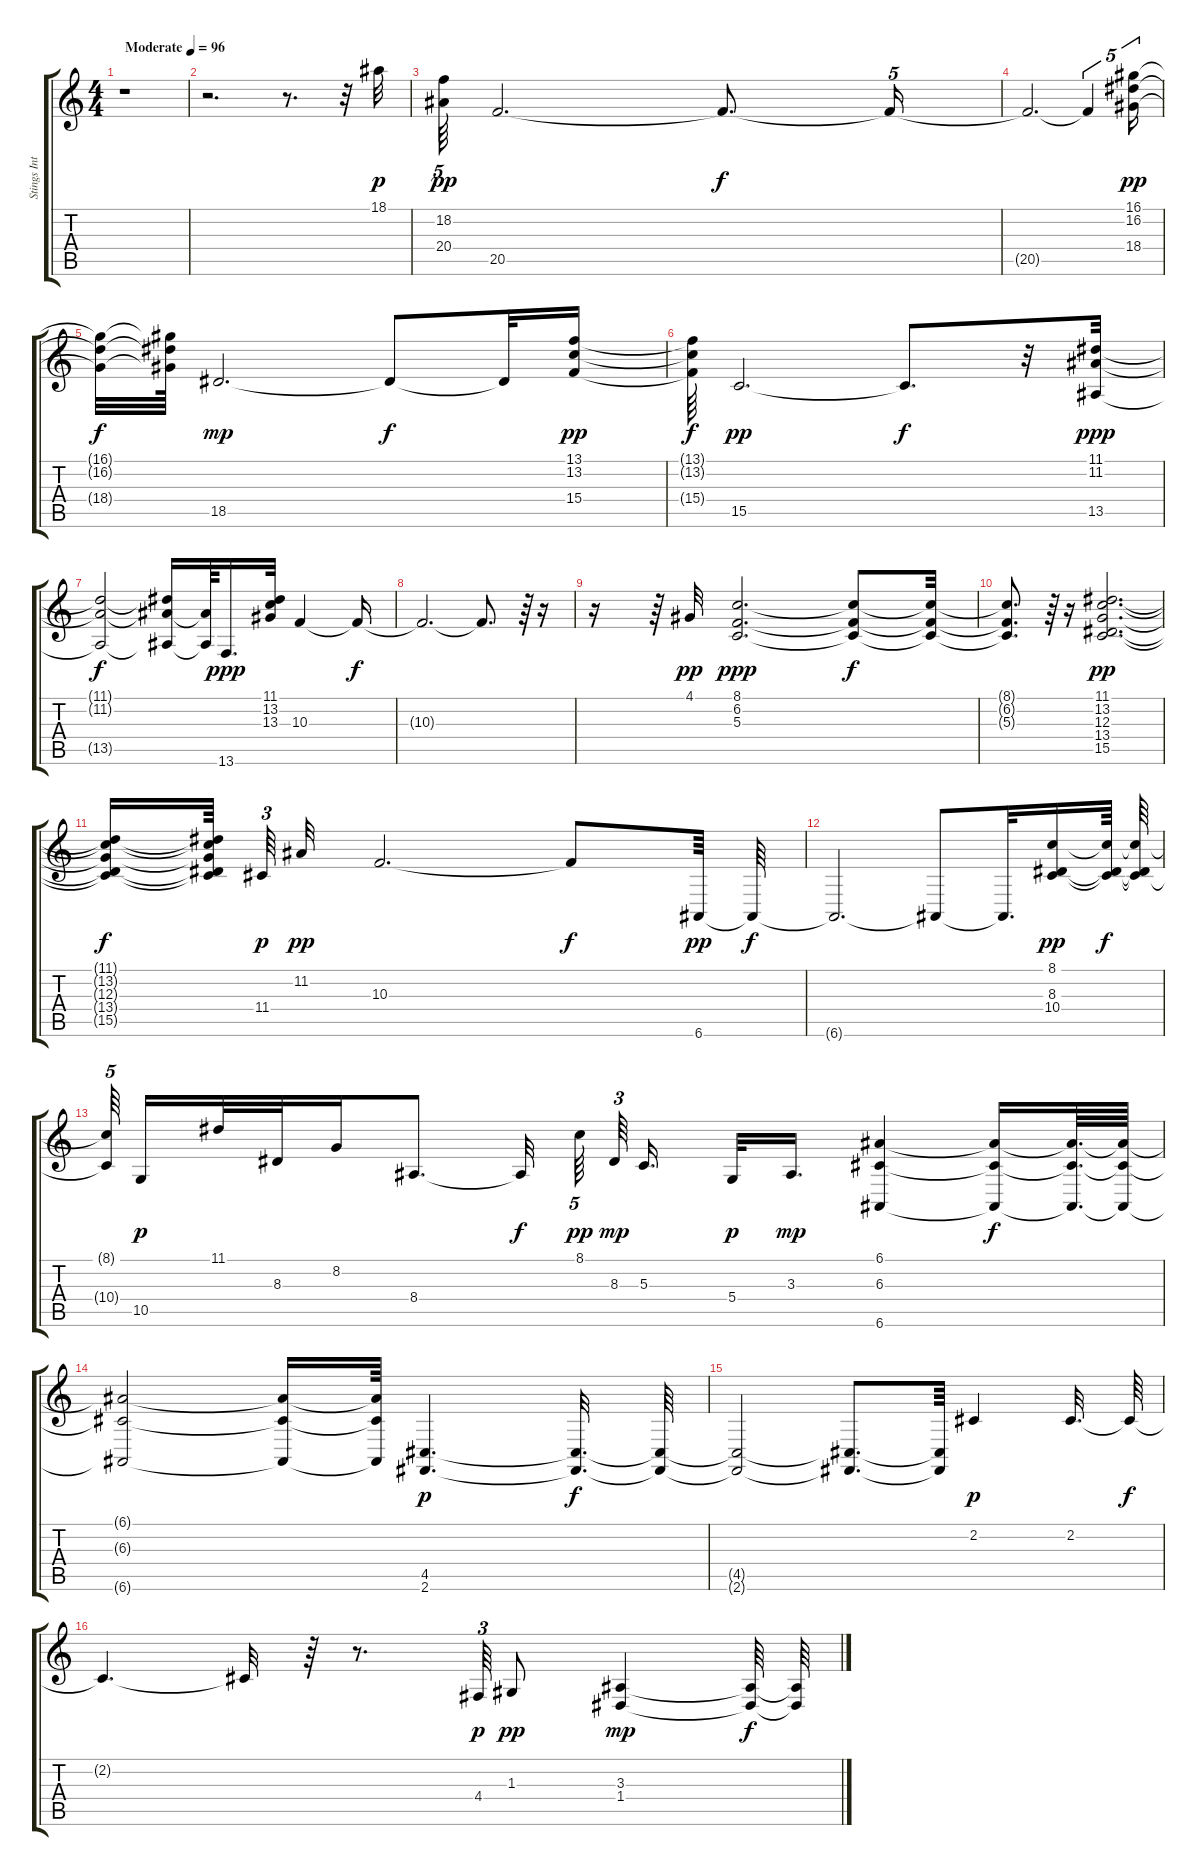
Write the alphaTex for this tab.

\track ("Stings Intro" "Stings Int") {instrument stringensemble1}
\staff {score tabs}
\tuning (E4 B3 G3 D3 A2 E2) {hide}
\ts (4 4)
\tempo (96 "Moderate")
\clef g2
\ks c
r.1{dy p instrument stringensemble1} |
r.2{d} r.8{d} r.32 18.1.32{volume 1} |
(18.2 20.4).64{tu (5 4) dy pp} 20.5.2{d volume 2} 20.5{t}.8{d dy f} 20.5{t}.16{tu (5 4)} |
20.5{t}.2{d} 20.5{t}.4{tu (5 4)} (16.1 16.2 18.4).16{tu (5 4) dy pp volume 13 balance 11} |
(16.1{t} 16.2{t} 18.4{t}).32{dy f} (16.1{t} 16.2{t} 18.4{t}).64 18.5.2{d dy mp balance 12} 18.5{t}.8{dy f} 18.5{t}.32 (13.1 13.2 15.4).16{dy pp balance 7} |
(13.1{t} 13.2{t} 15.4{t}).64{dy f} 15.5.2{d dy pp balance 6} 15.5{t}.8{d dy f} r.32 (11.1 11.2 13.5).32{dy ppp balance 8} |
(11.1{t} 11.2{t} 13.5{t}).2{dy f} (11.1{t} 11.2{t} 13.5{t}).16 (11.2{t} 13.5{t}).64 13.6.16{d dy ppp balance 16} (11.1 13.2 13.3).32 10.3.4 10.3{t}.16{dy f} |
10.3{t}.2{d} 10.3{t}.8{d} r.64 r.16 |
r.16 r.64 4.1.32{dy pp balance 0} (8.1 6.2 5.3).2{d dy ppp} (8.1{t} 6.2{t} 5.3{t}).8{dy f} (8.1{t} 6.2{t} 5.3{t}).32 |
(8.1{t} 6.2{t} 5.3{t}).8{d} r.64 r.16 (11.1 13.2 12.3 13.4 15.5).2{d dy pp balance 11} |
(11.1{t} 13.2{t} 12.3{t} 13.4{t} 15.5{t}).16{dy f} (11.1{t} 13.2{t} 12.3{t} 13.4{t} 15.5{t}).64{beam splitsecondary} 11.4.64{tu (3 2) dy p balance 16} 11.2.32{dy pp} 10.3.2{d} 10.3{t}.8{dy f} 6.6.64{dy pp balance 5} 6.6{t}.64{dy f} |
6.6{t}.2{d} 6.6{t}.8 6.6{t}.32{d} (8.1 8.3 10.4).16{dy pp balance 5} (8.1{t} 8.3{t} 10.4{t}).64{dy f} (8.1{t} 8.3{t} 10.4{t}).64 |
(8.1{t} 10.4{t}).64{tu (5 4) beam splitsecondary} 10.5.16{dy p balance 6} 11.1.32{balance 7} 8.3.32 8.2.16{balance 8} 8.4.8{d} 8.4{t}.32{dy f beam splitsecondary} 8.1.64{tu (5 4) dy pp balance 10} 8.3.64{tu (3 2) dy mp balance 10 beam splitsecondary} 5.3.16{d balance 10} 5.4.32{dy p balance 11} 3.3.16{d dy mp balance 12} (6.1 6.3 6.6).4{balance 13} (6.1{t} 6.3{t} 6.6{t}).16{dy f} (6.1{t} 6.3{t} 6.6{t}).64{d} (6.1{t} 6.3{t} 6.6{t}).64 |
(6.1{t} 6.3{t} 6.6{t}).2 (6.1{t} 6.3{t} 6.6{t}).16 (6.1{t} 6.3{t} 6.6{t}).64 (4.5 2.6).4{d dy p balance 16} (4.5{t} 2.6{t}).32{d dy f} (4.5{t} 2.6{t}).64 |
(4.5{t} 2.6{t}).2 (4.5{t} 2.6{t}).8{d} (4.5{t} 2.6{t}).64 2.2.4{dy p balance 8} 2.2.32{d balance 6} 2.2{t}.64{dy f} |
2.2{t}.4{d} 2.2{t}.32 r.64 r.8{d} 4.4.64{tu (3 2) dy p balance 4} 1.3.8{dy pp} (3.3 1.4).4{dy mp} (3.3{t} 1.4{t}).64{dy f} (3.3{t} 1.4{t}).64
